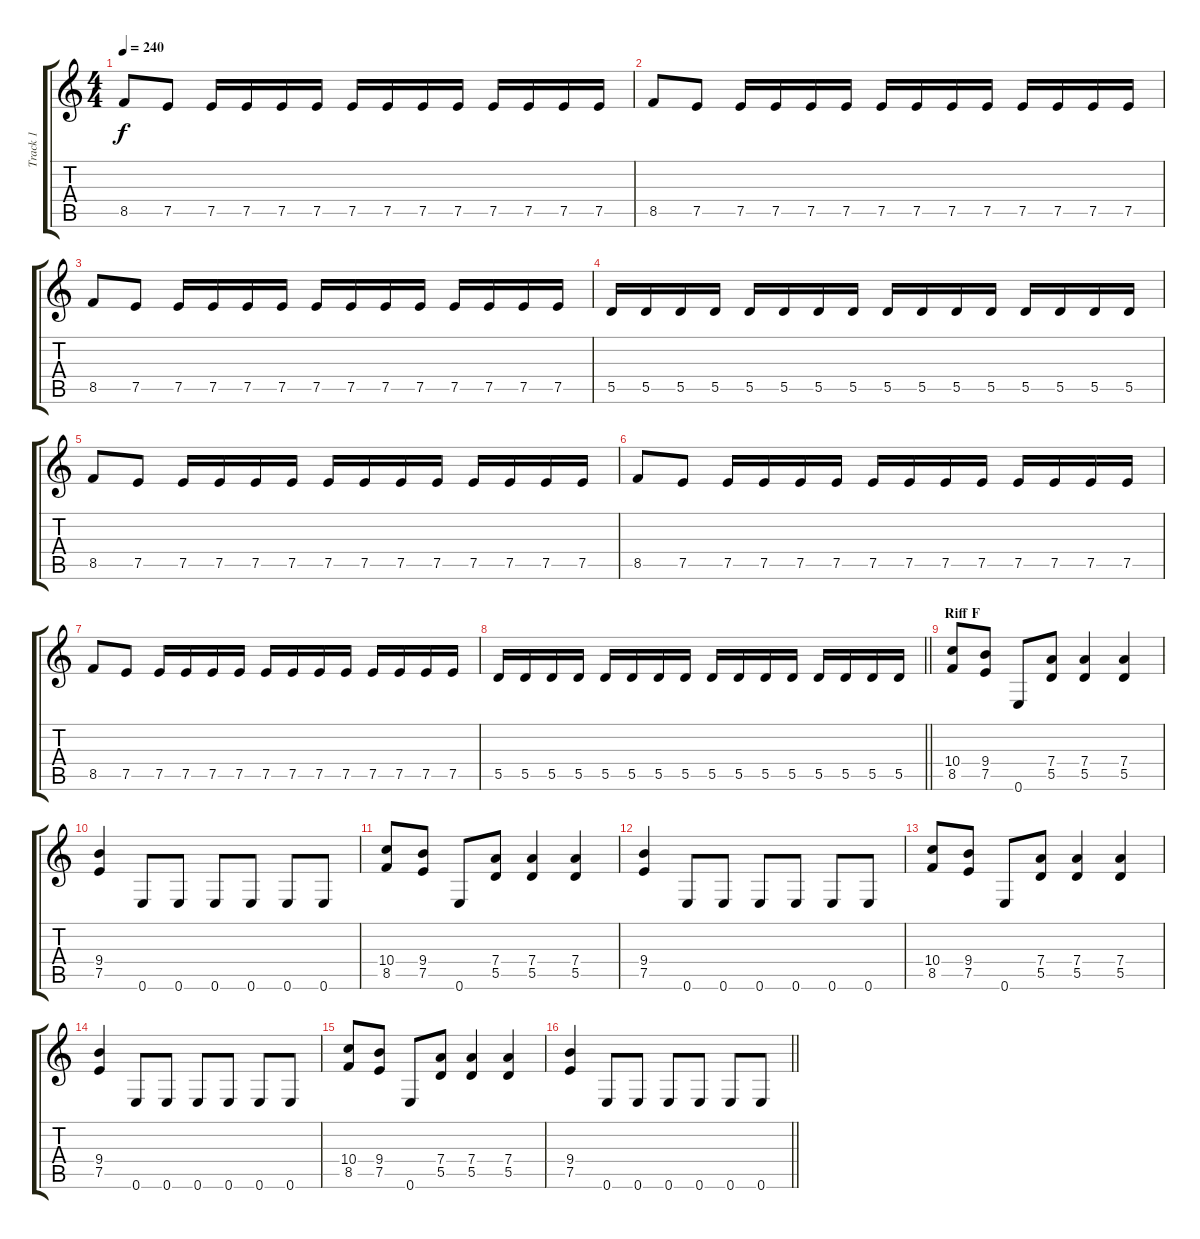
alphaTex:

\track ("Track 1" "Track 1") {instrument overdrivenguitar}
\staff {score tabs}
\tuning (E4 B3 G3 D3 A2 E2) {hide}
\ts (4 4)
\tempo 240
\clef g2
\ks c
8.5.8{dy f} 7.5.8 7.5.16 7.5.16 7.5.16 7.5.16 7.5.16 7.5.16 7.5.16 7.5.16 7.5.16 7.5.16 7.5.16 7.5.16 |
8.5.8 7.5.8 7.5.16 7.5.16 7.5.16 7.5.16 7.5.16 7.5.16 7.5.16 7.5.16 7.5.16 7.5.16 7.5.16 7.5.16 |
8.5.8 7.5.8 7.5.16 7.5.16 7.5.16 7.5.16 7.5.16 7.5.16 7.5.16 7.5.16 7.5.16 7.5.16 7.5.16 7.5.16 |
5.5.16 5.5.16 5.5.16 5.5.16 5.5.16 5.5.16 5.5.16 5.5.16 5.5.16 5.5.16 5.5.16 5.5.16 5.5.16 5.5.16 5.5.16 5.5.16 |
8.5.8 7.5.8 7.5.16 7.5.16 7.5.16 7.5.16 7.5.16 7.5.16 7.5.16 7.5.16 7.5.16 7.5.16 7.5.16 7.5.16 |
8.5.8 7.5.8 7.5.16 7.5.16 7.5.16 7.5.16 7.5.16 7.5.16 7.5.16 7.5.16 7.5.16 7.5.16 7.5.16 7.5.16 |
8.5.8 7.5.8 7.5.16 7.5.16 7.5.16 7.5.16 7.5.16 7.5.16 7.5.16 7.5.16 7.5.16 7.5.16 7.5.16 7.5.16 |
\barLineRight lightlight
5.5.16 5.5.16 5.5.16 5.5.16 5.5.16 5.5.16 5.5.16 5.5.16 5.5.16 5.5.16 5.5.16 5.5.16 5.5.16 5.5.16 5.5.16 5.5.16 |
\section ("" "Riff F")
(10.4 8.5).8 (9.4 7.5).8 0.6.8 (7.4 5.5).8 (7.4 5.5).4 (7.4 5.5).4 |
(9.4 7.5).4 0.6.8 0.6.8 0.6.8 0.6.8 0.6.8 0.6.8 |
(10.4 8.5).8 (9.4 7.5).8 0.6.8 (7.4 5.5).8 (7.4 5.5).4 (7.4 5.5).4 |
(9.4 7.5).4 0.6.8 0.6.8 0.6.8 0.6.8 0.6.8 0.6.8 |
(10.4 8.5).8 (9.4 7.5).8 0.6.8 (7.4 5.5).8 (7.4 5.5).4 (7.4 5.5).4 |
(9.4 7.5).4 0.6.8 0.6.8 0.6.8 0.6.8 0.6.8 0.6.8 |
(10.4 8.5).8 (9.4 7.5).8 0.6.8 (7.4 5.5).8 (7.4 5.5).4 (7.4 5.5).4 |
\barLineRight lightlight
(9.4 7.5).4 0.6.8 0.6.8 0.6.8 0.6.8 0.6.8 0.6.8
